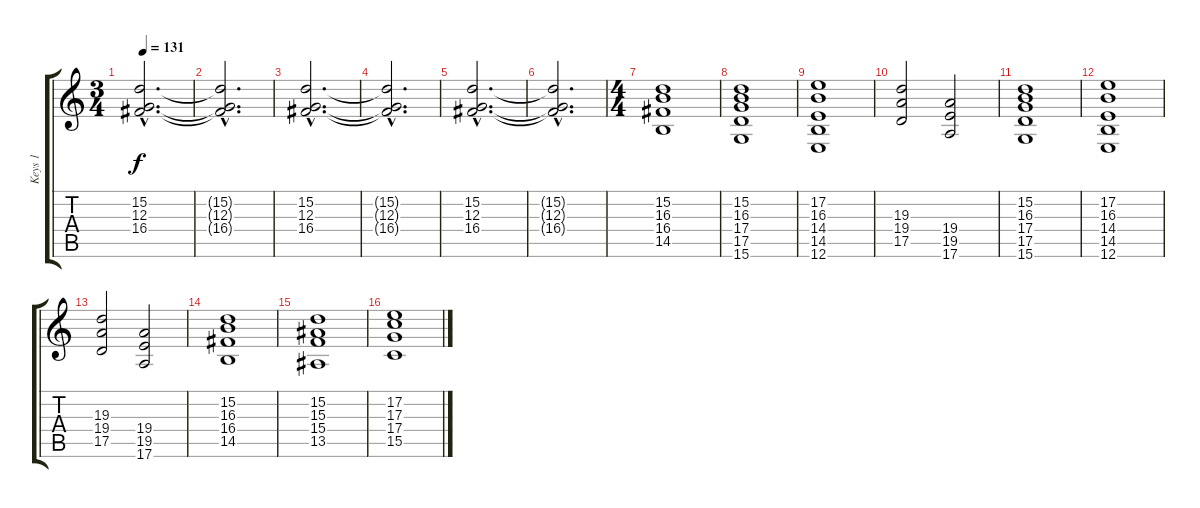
\track ("Keys 1" "Keys 1") {instrument synthstrings1}
\staff {score tabs}
\tuning (E4 B3 G3 D3 A2 E2) {hide}
\ts (3 4)
\tempo 131
\clef g2
\ks c
(15.2{hac} 12.3{hac} 16.4{hac}).2{d dy f} |
(15.2{hac t} 12.3{hac t} 16.4{hac t}).2{d} |
(15.2{hac} 12.3{hac} 16.4{hac}).2{d} |
(15.2{hac t} 12.3{hac t} 16.4{hac t}).2{d} |
(15.2{hac} 12.3{hac} 16.4{hac}).2{d} |
(15.2{hac t} 12.3{hac t} 16.4{hac t}).2{d} |
\ts (4 4)
(15.2 16.3 16.4 14.5).1 |
(15.2 16.3 17.4 17.5 15.6).1 |
(17.2 16.3 14.4 14.5 12.6).1 |
(19.3 19.4 17.5).2 (19.4 19.5 17.6).2 |
(15.2 16.3 17.4 17.5 15.6).1 |
(17.2 16.3 14.4 14.5 12.6).1 |
(19.3 19.4 17.5).2 (19.4 19.5 17.6).2 |
(15.2 16.3 16.4 14.5).1 |
(15.2 15.3 15.4 13.5).1 |
(17.2 17.3 17.4 15.5).1
